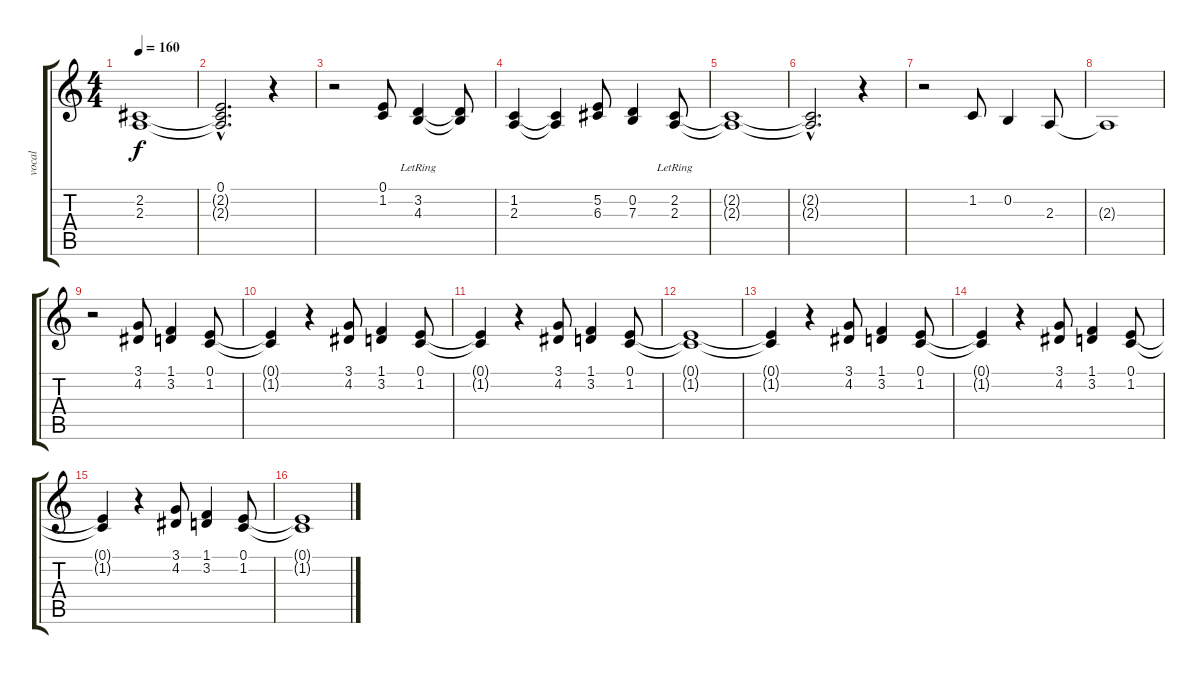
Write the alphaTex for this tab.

\track ("vocal" "vocal") {instrument panflute}
\staff {score tabs}
\tuning (E4 B3 G3 D3 A2 E2) {hide}
\ts (4 4)
\tempo 160
\clef g2
\ks c
(2.2{t} 2.3{t}).1{dy f} |
(0.1{hac t} 2.2{hac t} 2.3{hac t}).2{d} r.4 |
r.2 (0.1 1.2).8 (3.2{lr} 4.3{lr}).4 (3.2{t} 4.3{t}).8 |
(1.2 2.3).4 (1.2{t} 2.3{t}).4 (5.2 6.3).8 (0.2 7.3).4 (2.2{lr} 2.3{lr}).8 |
(2.2{t} 2.3{t}).1 |
(2.2{hac t} 2.3{hac t}).2{d} r.4 |
r.2 1.2.8 0.2.4 2.3.8 |
2.3{t}.1 |
r.2 (3.1 4.2).8 (1.1 3.2).4 (0.1 1.2).8 |
(0.1{t} 1.2{t}).4 r.4 (3.1 4.2).8 (1.1 3.2).4 (0.1 1.2).8 |
(0.1{t} 1.2{t}).4 r.4 (3.1 4.2).8 (1.1 3.2).4 (0.1 1.2).8 |
(0.1{t} 1.2{t}).1 |
(0.1{t} 1.2{t}).4 r.4 (3.1 4.2).8 (1.1 3.2).4 (0.1 1.2).8 |
(0.1{t} 1.2{t}).4 r.4 (3.1 4.2).8 (1.1 3.2).4 (0.1 1.2).8 |
(0.1{t} 1.2{t}).4 r.4 (3.1 4.2).8 (1.1 3.2).4 (0.1 1.2).8 |
(0.1{t} 1.2{t}).1
